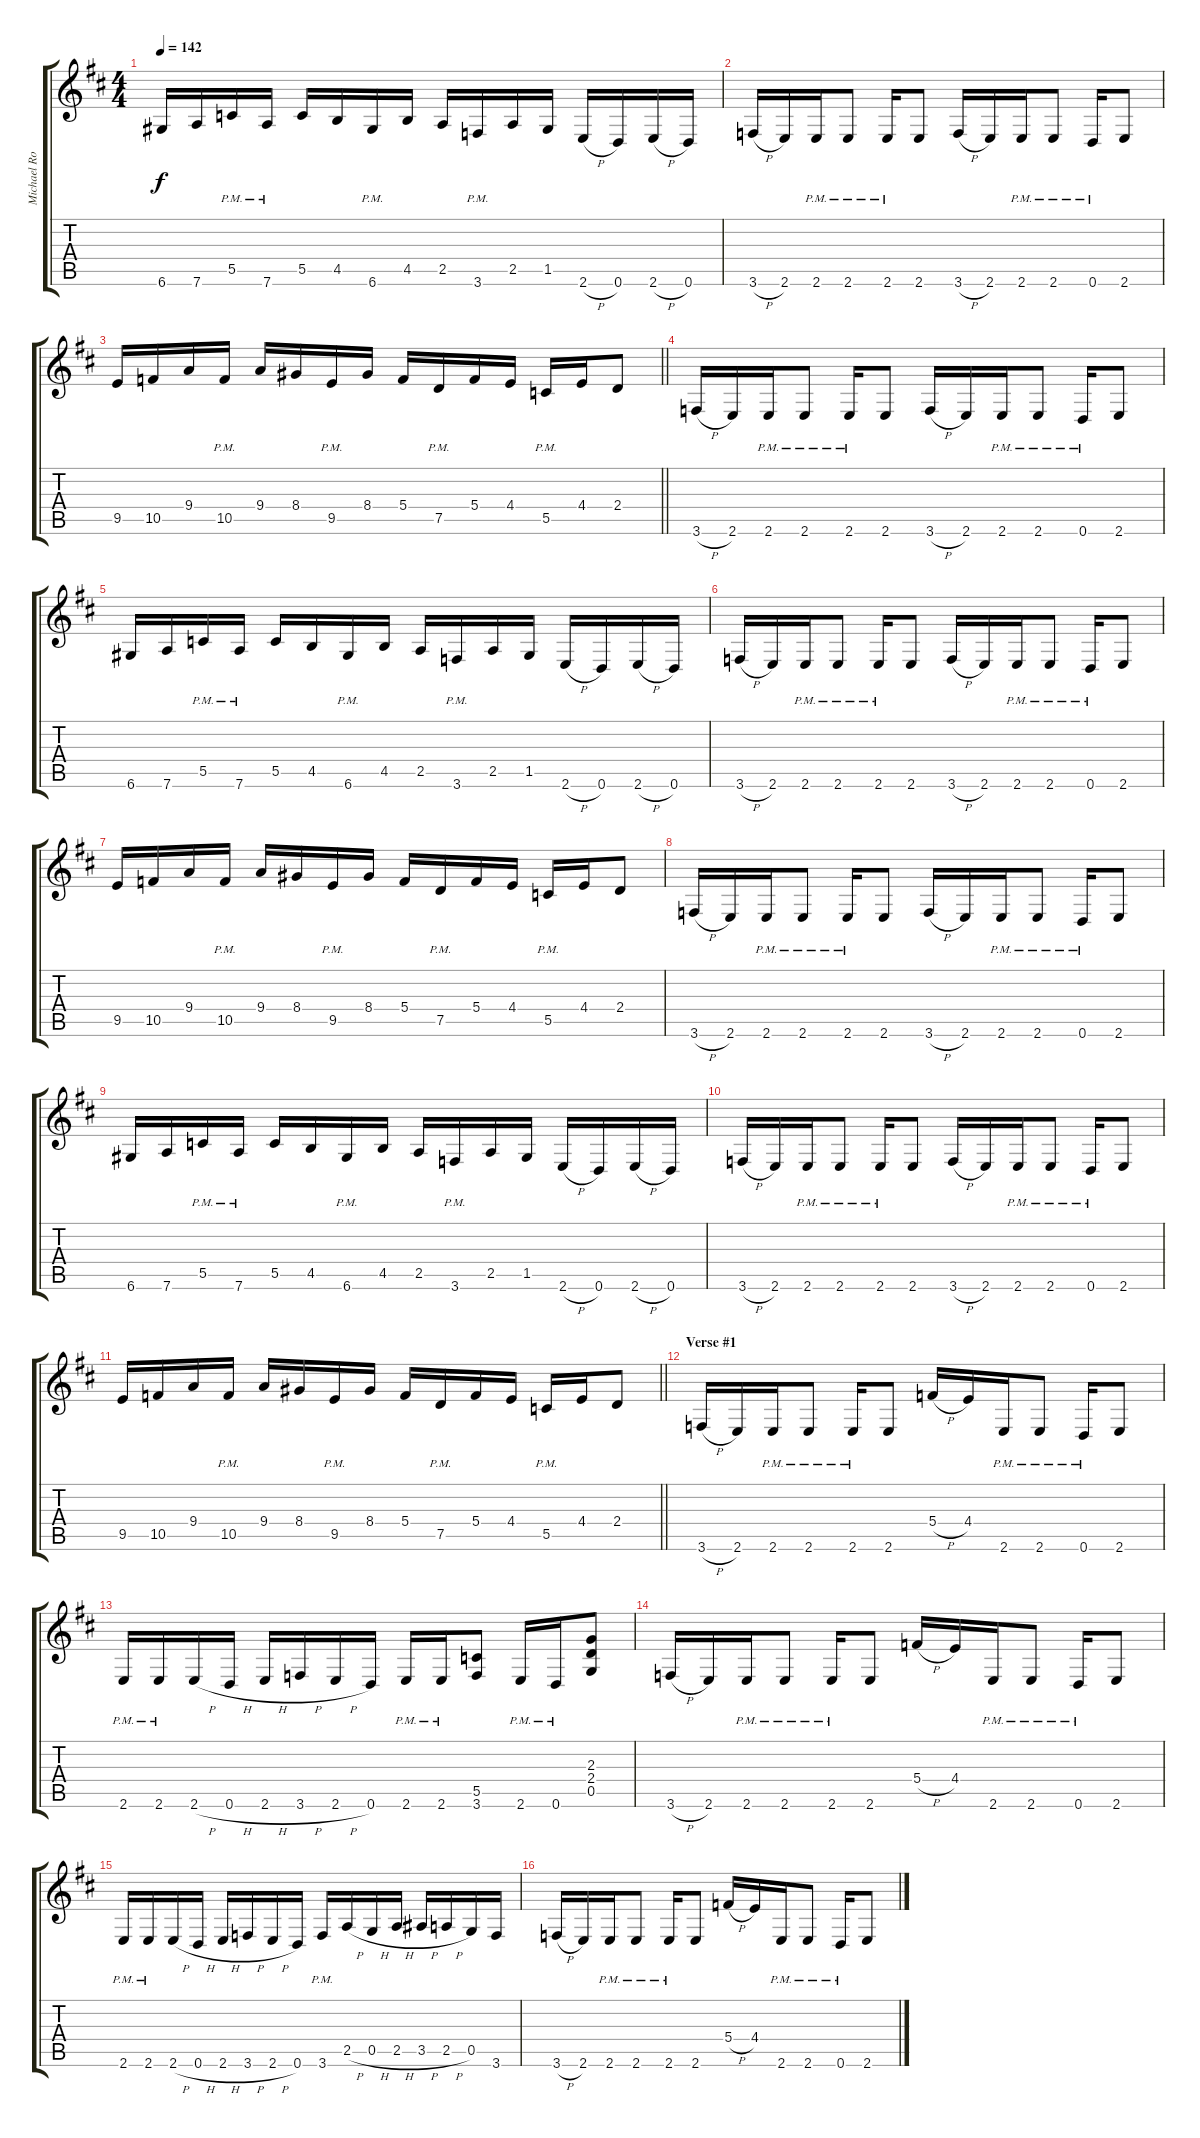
\track ("Michael Romeo (guitar)" "Michael Ro") {instrument distortionguitar}
\staff {score tabs}
\tuning (D4 A3 F3 C3 G2 D2) {hide}
\ts (4 4)
\tempo 142
\clef g2
\ks bminor
6.6.16{dy f} 7.6.16 5.5{pm}.16 7.6{pm}.16 5.5.16 4.5.16 6.6{pm}.16 4.5.16 2.5.16 3.6{pm}.16 2.5.16 1.5.16 2.6{h}.16 0.6.16 2.6{h}.16 0.6.16 |
3.6{h}.16 2.6.16 2.6{pm}.16 2.6{pm}.8 2.6{pm}.16 2.6.8 3.6{h}.16 2.6.16 2.6{pm}.16 2.6{pm}.8 0.6{pm}.16 2.6.8 |
\barLineRight lightlight
9.5.16 10.5.16 9.4.16 10.5{pm}.16 9.4.16 8.4.16 9.5{pm}.16 8.4.16 5.4.16 7.5{pm}.16 5.4.16 4.4.16 5.5{pm}.16 4.4.16 2.4.8 |
3.6{h}.16 2.6.16 2.6{pm}.16 2.6{pm}.8 2.6{pm}.16 2.6.8 3.6{h}.16 2.6.16 2.6{pm}.16 2.6{pm}.8 0.6{pm}.16 2.6.8 |
6.6.16 7.6.16 5.5{pm}.16 7.6{pm}.16 5.5.16 4.5.16 6.6{pm}.16 4.5.16 2.5.16 3.6{pm}.16 2.5.16 1.5.16 2.6{h}.16 0.6.16 2.6{h}.16 0.6.16 |
3.6{h}.16 2.6.16 2.6{pm}.16 2.6{pm}.8 2.6{pm}.16 2.6.8 3.6{h}.16 2.6.16 2.6{pm}.16 2.6{pm}.8 0.6{pm}.16 2.6.8 |
9.5.16 10.5.16 9.4.16 10.5{pm}.16 9.4.16 8.4.16 9.5{pm}.16 8.4.16 5.4.16 7.5{pm}.16 5.4.16 4.4.16 5.5{pm}.16 4.4.16 2.4.8 |
3.6{h}.16 2.6.16 2.6{pm}.16 2.6{pm}.8 2.6{pm}.16 2.6.8 3.6{h}.16 2.6.16 2.6{pm}.16 2.6{pm}.8 0.6{pm}.16 2.6.8 |
6.6.16 7.6.16 5.5{pm}.16 7.6{pm}.16 5.5.16 4.5.16 6.6{pm}.16 4.5.16 2.5.16 3.6{pm}.16 2.5.16 1.5.16 2.6{h}.16 0.6.16 2.6{h}.16 0.6.16 |
3.6{h}.16 2.6.16 2.6{pm}.16 2.6{pm}.8 2.6{pm}.16 2.6.8 3.6{h}.16 2.6.16 2.6{pm}.16 2.6{pm}.8 0.6{pm}.16 2.6.8 |
\barLineRight lightlight
9.5.16 10.5.16 9.4.16 10.5{pm}.16 9.4.16 8.4.16 9.5{pm}.16 8.4.16 5.4.16 7.5{pm}.16 5.4.16 4.4.16 5.5{pm}.16 4.4.16 2.4.8 |
\section ("" "Verse #1")
3.6{h}.16 2.6.16 2.6{pm}.16 2.6{pm}.8 2.6{pm}.16 2.6.8 5.4{h}.16 4.4.16 2.6{pm}.16 2.6{pm}.8 0.6{pm}.16 2.6.8 |
2.6{pm}.16 2.6{pm}.16 2.6{h}.16 0.6{h}.16 2.6{h}.16 3.6{h}.16 2.6{h}.16 0.6.16 2.6{pm}.16 2.6{pm}.16 (5.5 3.6).8 2.6{pm}.16 0.6{pm}.16 (2.3 2.4 0.5).8 |
3.6{h}.16 2.6.16 2.6{pm}.16 2.6{pm}.8 2.6{pm}.16 2.6.8 5.4{h}.16 4.4.16 2.6{pm}.16 2.6{pm}.8 0.6{pm}.16 2.6.8 |
2.6{pm}.16 2.6{pm}.16 2.6{h}.16 0.6{h}.16 2.6{h}.16 3.6{h}.16 2.6{h}.16 0.6.16 3.6{pm}.16 2.5{h}.16 0.5{h}.16 2.5{h}.16 3.5{h}.16 2.5{h}.16 0.5.16 3.6.16 |
3.6{h}.16 2.6.16 2.6{pm}.16 2.6{pm}.8 2.6{pm}.16 2.6.8 5.4{h}.16 4.4.16 2.6{pm}.16 2.6{pm}.8 0.6{pm}.16 2.6.8
